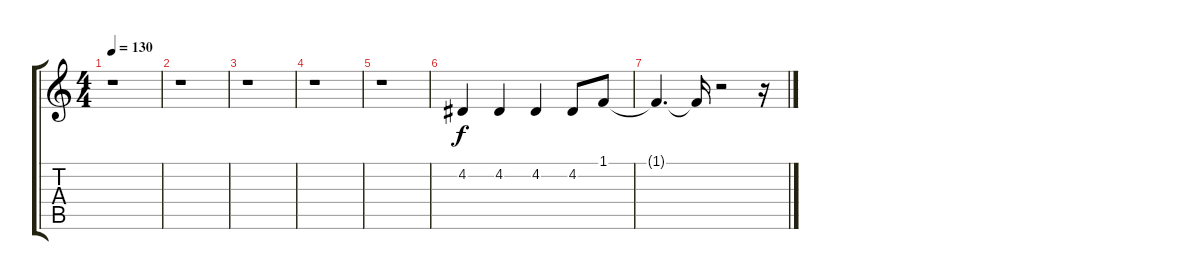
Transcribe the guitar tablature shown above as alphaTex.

\track "" {instrument orchestrahit}
\staff {score tabs}
\tuning (E4 B3 G3 D3 A2 E2) {hide}
\ts (4 4)
\tempo 130
\clef g2
\ks c
r.1{dy f} |
r.1 |
r.1 |
r.1 |
r.1 |
4.2.4 4.2.4 4.2.4 4.2.8 1.1.8 |
1.1{t}.4{d} 1.1{t}.16 r.2 r.16
